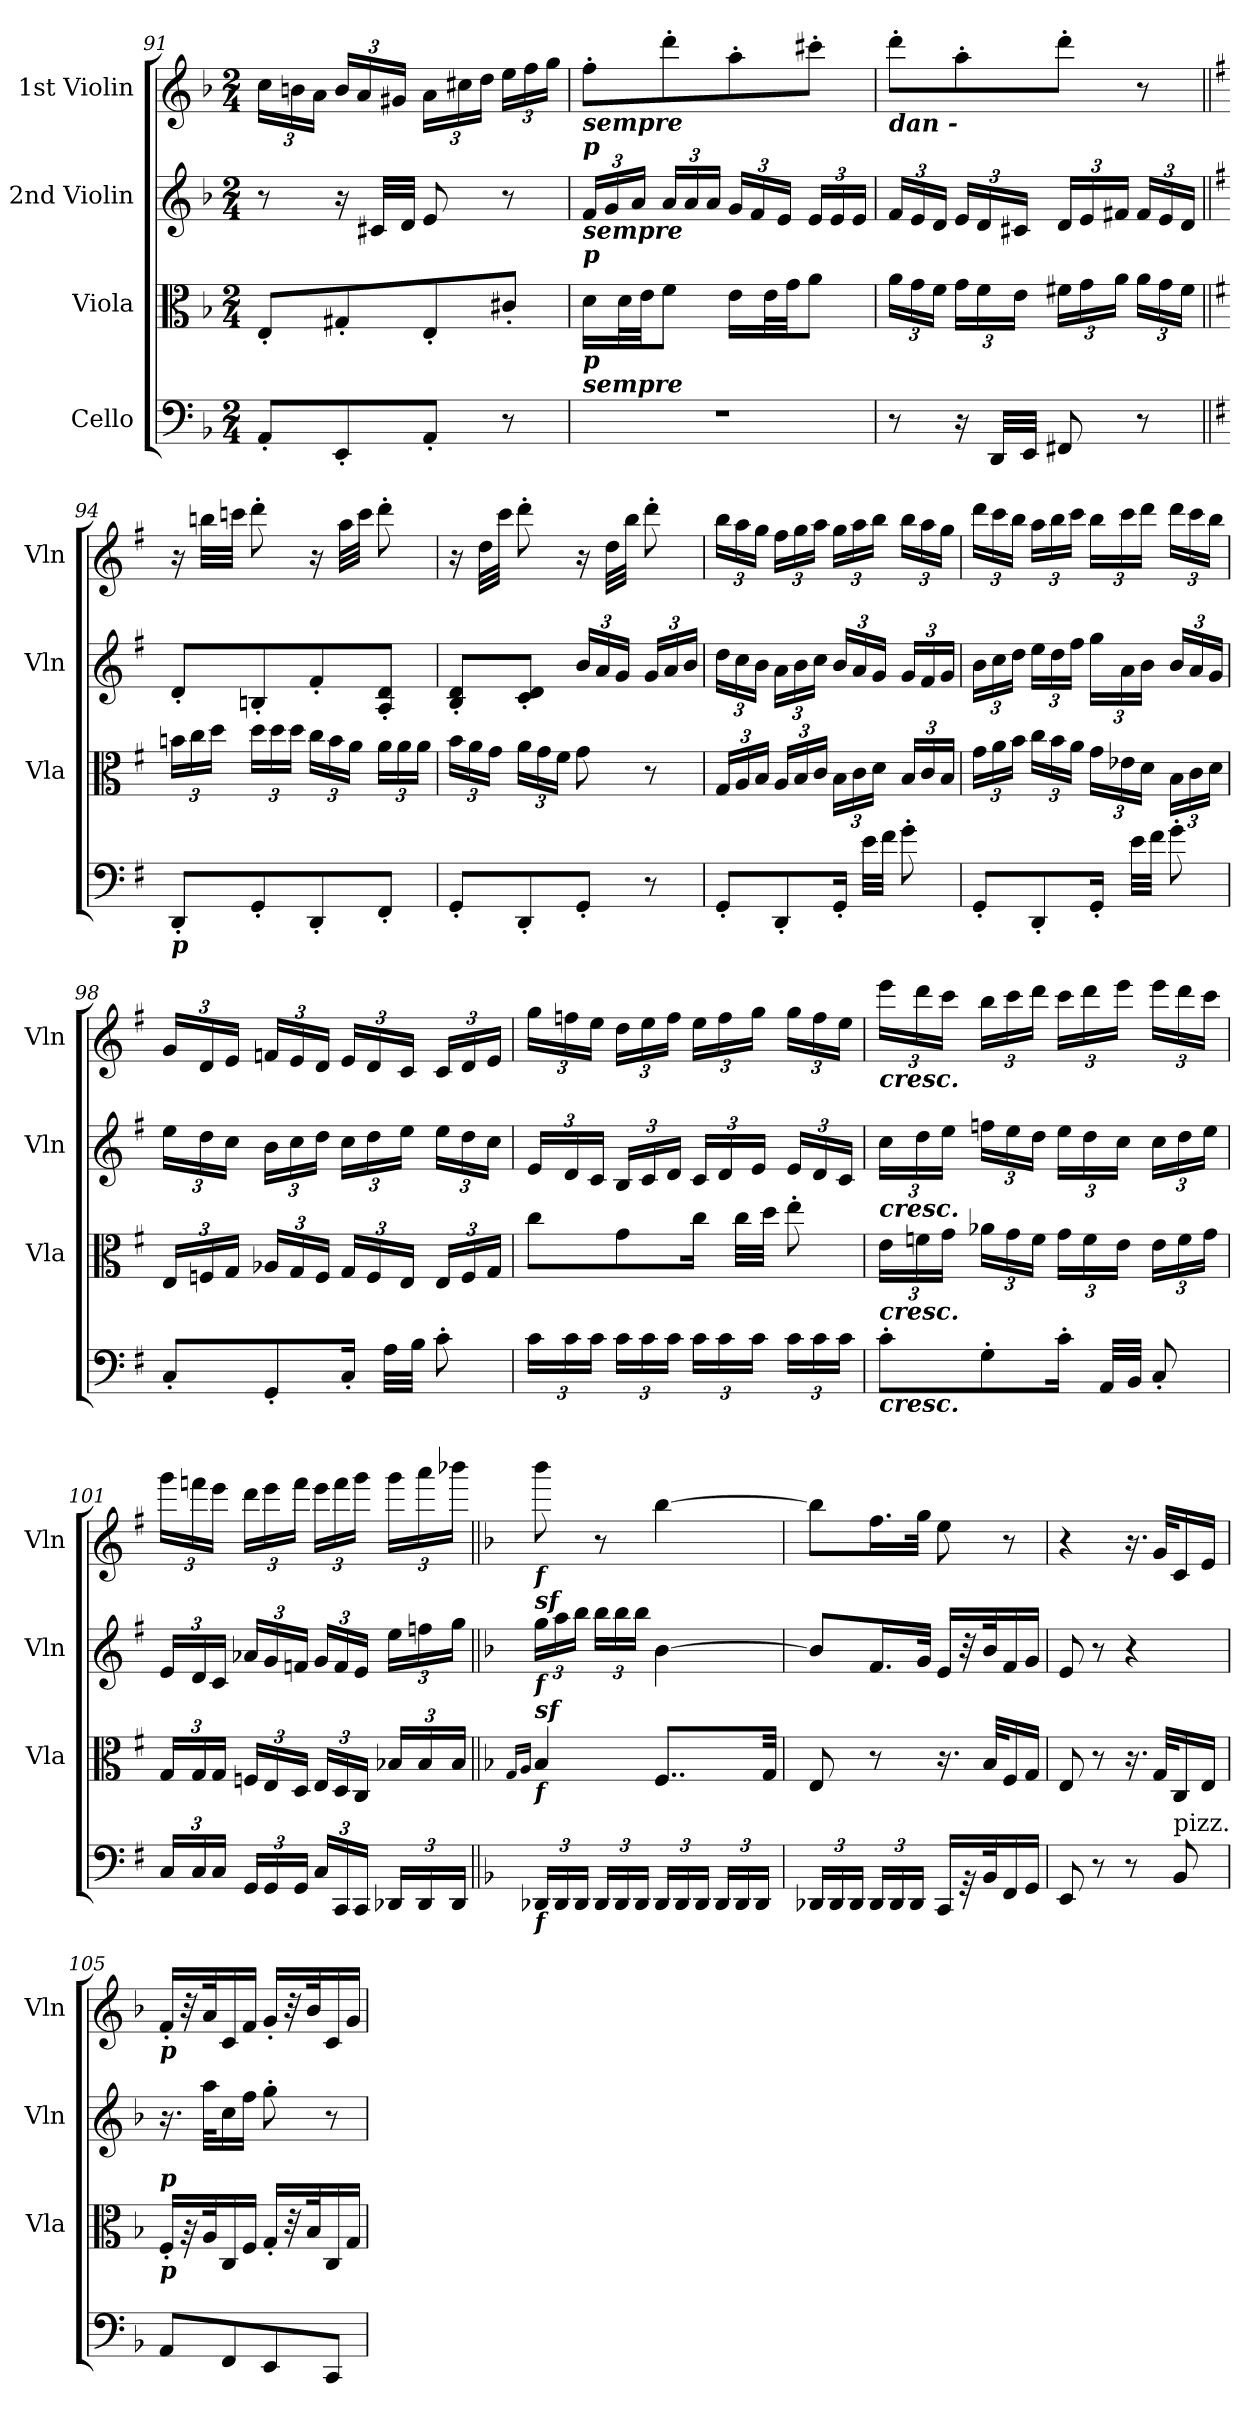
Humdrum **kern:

**kern	**kern	**kern	**kern
*part4	*part3	*part2	*part1
*staff4	*staff3	*staff2	*staff1
*I"Cello	*I"Viola	*I"2nd Violin	*I"1st Violin
*	*I'Vla	*I'Vln	*I'Vln
!!LO:LB:g=z
*clefF4	*clefC3	*clefG2	*clefG2
*k[b-]	*k[b-]	*k[b-]	*k[b-]
*F:	*F:	*F:	*F:
*M2/4	*M2/4	*M2/4	*M2/4
*	*	*	*Xbrackettup
=91	=91	=91	=91
8AA'/L	8E'/L	8r	24cc\LL
.	.	.	24bn\
.	.	.	24a\JJ
8EE'/	8G#X'/	16r	24b/LL
.	.	.	24a/
.	.	32c#X/LLL	.
.	.	.	24g#X/JJ
.	.	32d/JJJ	.
8AA'/J	8E'/	8e/	24a\LL
.	.	.	24cc#X\
.	.	.	24dd\JJ
8r	8c#X'/J	8r	24ee\LL
.	.	.	24ff\
.	.	.	24gg\JJ
=92	=92	=92	=92
*	*	*Xbrackettup	*
!	!	!	!LO:TX:b:Bi:t=sempre
!	!	!	!LO:TX:b:Bi:t=p
!	!	!LO:TX:b:Bi:t=sempre	!
!	!	!LO:TX:b:Bi:t=p	!
!LO:TX:a:Bi:t=sempre	!	!	!
!LO:TX:a:Bi:t=p	!	!	!
2r	16d\LL	24f/LL	8ff'\L
.	.	24g/	.
.	32d\L	.	.
.	.	24a/JJ	.
.	32e\JJ	.	.
.	8f\J	24a/LL	8ddd'\
.	.	24a/	.
.	.	24a/JJ	.
.	16e\LL	24g/LL	8aa'\
.	.	24f/	.
.	32e\L	.	.
.	.	24e/JJ	.
.	32g\JJ	.	.
.	8a\J	24e/LL	8ccc#X'\J
.	.	24e/	.
.	.	24e/JJ	.
=93	=93	=93	=93
*	*Xbrackettup	*	*
!	!	!	!LO:TX:b:Bi:t=dan -
8r	24a\LL	24f/LL	8ddd'\L
.	24g\	24e/	.
.	24f\JJ	24d/JJ	.
16r	24g\LL	24e/LL	8aa'\
.	24f\	24d/	.
32DD/LLL	.	.	.
.	24e\JJ	24c#X/JJ	.
32EE/JJJ	.	.	.
8FF#X/	24f#X\LL	24d/LL	8ddd'\J
.	24g\	24e/	.
.	24a\JJ	24f#X/JJ	.
8r	24a\LL	24f#/LL	8r
.	24g\	24e/	.
.	24f#\JJ	24d/JJ	.
!!LO:PB:g=z
=94||	=94||	=94||	=94||
*k[f#]	*k[f#]	*k[f#]	*k[f#]
*G:	*G:	*G:	*G:
!LO:TX:b:Bi:t=p	!	!	!
8DD'/L	24bn\LL	8d'/L	16r
.	24cc\	.	.
.	.	.	32bbn\LLL
.	24dd\JJ	.	.
.	.	.	32cccn\JJJ
8GG'/	24dd\LL	8Bn'/	8ddd'\
.	24dd\	.	.
.	24dd\JJ	.	.
8DD'/	24cc\LL	8f#'/	16r
.	24b\	.	.
.	.	.	32aa\LLL
.	24a\JJ	.	.
.	.	.	32ccc\JJJ
8FF#'/J	24a\LL	8A/' 8d/'J	8ddd'\
.	24a\	.	.
.	24a\JJ	.	.
=95	=95	=95	=95
8GG'/L	24b\LL	8B/' 8d/'L	16r
.	24a\	.	.
.	.	.	32dd\LLL
.	24g\JJ	.	.
.	.	.	32ccc\JJJ
8DD'/	24a\LL	8c/' 8d/'J	8ddd'\
.	24g\	.	.
.	24f#\JJ	.	.
8GG'/J	8g\	24b/LL	16r
.	.	24a/	.
.	.	.	32dd\LLL
.	.	24g/JJ	.
.	.	.	32bb\JJJ
8r	8r	24g/LL	8ddd'\
.	.	24a/	.
.	.	24b/JJ	.
=96	=96	=96	=96
8GG'/L	24G/LL	24dd\LL	24bb\LL
.	24A/	24cc\	24aa\
.	24B/JJ	24b\JJ	24gg\JJ
8DD'/	24A/LL	24a\LL	24ff#\LL
.	24B/	24b\	24gg\
.	24c/JJ	24cc\JJ	24aa\JJ
16GG'/Jk	24B\LL	24b/LL	24gg\LL
.	24c\	24a/	24aa\
32e\LLL	.	.	.
.	24d\JJ	24g/JJ	24bb\JJ
32f#\JJJ	.	.	.
8g'\	24B/LL	24g/LL	24bb\LL
.	24c/	24f#/	24aa\
.	24B/JJ	24g/JJ	24gg\JJ
!!LO:LB:g=z
=97	=97	=97	=97
8GG'/L	24g\LL	24b\LL	24ddd\LL
.	24a\	24cc\	24ccc\
.	24b\JJ	24dd\JJ	24bb\JJ
8DD'/	24cc\LL	24ee\LL	24aa\LL
.	24b\	24dd\	24bb\
.	24a\JJ	24ff#\JJ	24ccc\JJ
16GG'/Jk	24g\LL	24gg\LL	24bb\LL
.	24e-X\	24a\	24ccc\
32e\LLL	.	.	.
.	24d\JJ	24b\JJ	24ddd\JJ
32f#\JJJ	.	.	.
8g'\	24B\LL	24b/LL	24ddd\LL
.	24c\	24a/	24ccc\
.	24d\JJ	24g/JJ	24bb\JJ
=98	=98	=98	=98
8C'/L	24E/LL	24ee\LL	24g/LL
.	24Fn/	24dd\	24d/
.	24G/JJ	24cc\JJ	24e/JJ
8GG'/	24A-X/LL	24b\LL	24fn/LL
.	24G/	24cc\	24e/
.	24F/JJ	24dd\JJ	24d/JJ
16C'/Jk	24G/LL	24cc\LL	24e/LL
.	24F/	24dd\	24d/
32A\LLL	.	.	.
.	24E/JJ	24ee\JJ	24c/JJ
32B\JJJ	.	.	.
8c'\	24E/LL	24ee\LL	24c/LL
.	24F/	24dd\	24d/
.	24G/JJ	24cc\JJ	24e/JJ
!!LO:LB:g=z
=99	=99	=99	=99
*Xbrackettup	*	*	*
24c\LL	8cc\L	24e/LL	24gg\LL
24c\	.	24d/	24ffn\
24c\JJ	.	24c/JJ	24ee\JJ
24c\LL	8g\	24B/LL	24dd\LL
24c\	.	24c/	24ee\
24c\JJ	.	24d/JJ	24ff\JJ
24c\LL	16cc\Jk	24c/LL	24ee\LL
24c\	.	24d/	24ff\
.	32cc\LLL	.	.
24c\JJ	.	24e/JJ	24gg\JJ
.	32dd\JJJ	.	.
24c\LL	8ee'\	24e/LL	24gg\LL
24c\	.	24d/	24ff\
24c\JJ	.	24c/JJ	24ee\JJ
!!LO:PB:g=z
=100	=100	=100	=100
!	!	!	!LO:TX:b:Bi:t=cresc.
!	!LO:TX:a:Bi:t=cresc.	!	!
!	!LO:TX:b:Bi:t=cresc.	!	!
!LO:TX:b:Bi:t=cresc.	!	!	!
8c'\L	24e\LL	24cc\LL	24eee\LL
.	24fn\	24dd\	24ddd\
.	24g\JJ	24ee\JJ	24ccc\JJ
8G'\	24a-X\LL	24ffn\LL	24bb\LL
.	24g\	24ee\	24ccc\
.	24f\JJ	24dd\JJ	24ddd\JJ
16c'\Jk	24g\LL	24ee\LL	24ccc\LL
.	24f\	24dd\	24ddd\
32AA/LLL	.	.	.
.	24e\JJ	24cc\JJ	24eee\JJ
32BB/JJJ	.	.	.
8C'/	24e\LL	24cc\LL	24eee\LL
.	24f\	24dd\	24ddd\
.	24g\JJ	24ee\JJ	24ccc\JJ
=101	=101	=101	=101
24C/LL	24G/LL	24e/LL	24ggg\LL
24C/	24G/	24d/	24fffn\
24C/JJ	24G/JJ	24c/JJ	24eee\JJ
24GG/LL	24Fn/LL	24a-X/LL	24ddd\LL
24GG/	24E/	24g/	24eee\
24GG/JJ	24D/JJ	24fn/JJ	24fff\JJ
24C/LL	24E/LL	24g/LL	24eee\LL
24CC/	24D/	24f/	24fff\
24CC/JJ	24C/JJ	24e/JJ	24ggg\JJ
24DD-X/LL	24B-X/LL	24ee\LL	24ggg\LL
24DD-/	24B-/	24ffn\	24aaa\
24DD-/JJ	24B-/JJ	24gg\JJ	24bbb-X\JJ
!!LO:LB:g=z
=102||	=102||	=102||	=102||
*k[b-]	*k[b-]	*k[b-]	*k[b-]
*F:	*F:	*F:	*F:
.	16qG/LL	.	.
.	16qA/JJ	.	.
!	!	!	!LO:TX:b:Bi:t=f
!	!	!	!LO:TX:b:Bi:t=sf
!	!	!LO:TX:b:Bi:t=f	!
!	!LO:TX:b:Bi:t=f	!	!
!	!LO:TX:a:Bi:t=sf	!	!
!LO:TX:b:Bi:t=f	!	!	!
24DD-X/LL	4B-/	24gg\LL	8bbb-\
24DD-/	.	24aa\	.
24DD-/JJ	.	24bb-\JJ	.
24DD-/LL	.	24bb-\LL	8r
24DD-/	.	24bb-\	.
24DD-/JJ	.	24bb-\JJ	.
24DD-/LL	8..F/L	[4b-\	[4bb-\
24DD-/	.	.	.
24DD-/JJ	.	.	.
24DD-/LL	.	.	.
24DD-/	.	.	.
24DD-/JJ	.	.	.
.	32G/Jkk	.	.
!!LO:LB:g=z
=103	=103	=103	=103
24DD-X/LL	8E/	8b-/L]	8bb-\L]
24DD-/	.	.	.
24DD-/JJ	.	.	.
24DD-/LL	8r	16.f/L	16.ff\L
24DD-/	.	.	.
24DD-/JJ	.	.	.
.	.	32g/JJk	32gg\JJk
16CC/LL	16.r	16e/LL	8ee\
32r	.	32r	.
32BB-/K	32B-/KLL	32b-/K	.
16FF/	16F/	16f/	8r
16GG/JJ	16G/JJ	16g/JJ	.
=104	=104	=104	=104
8EE/	8E/	8e/	4r
8r	8r	8r	.
8r	16.r	4r	16.r
.	32G/KLL	.	32g/KLL
!LO:TX:a:t=pizz.	!	!	!
8BB-/	16C/	.	16c/
.	16E/JJ	.	16e/JJ
=105	=105	=105	=105
!	!	!	!LO:TX:b:Bi:t=p
!	!LO:TX:b:Bi:t=p	!	!
!	!LO:TX:a:Bi:t=p	!	!
8AA/L	16F'/LL	16.r	16f'/LL
.	32r	.	32r
.	32A/K	32aa\KLL	32a/K
8FF/	16C/	16cc\	16c/
.	16F/JJ	16ff\JJ	16f/JJ
8EE/	16G'/LL	8gg'\	16g'/LL
.	32r	.	32r
.	32B-/K	.	32b-/K
8CC/J	16C/	8r	16c/
.	16G/JJ	.	16g/JJ
=	=	=	=
*-	*-	*-	*-
